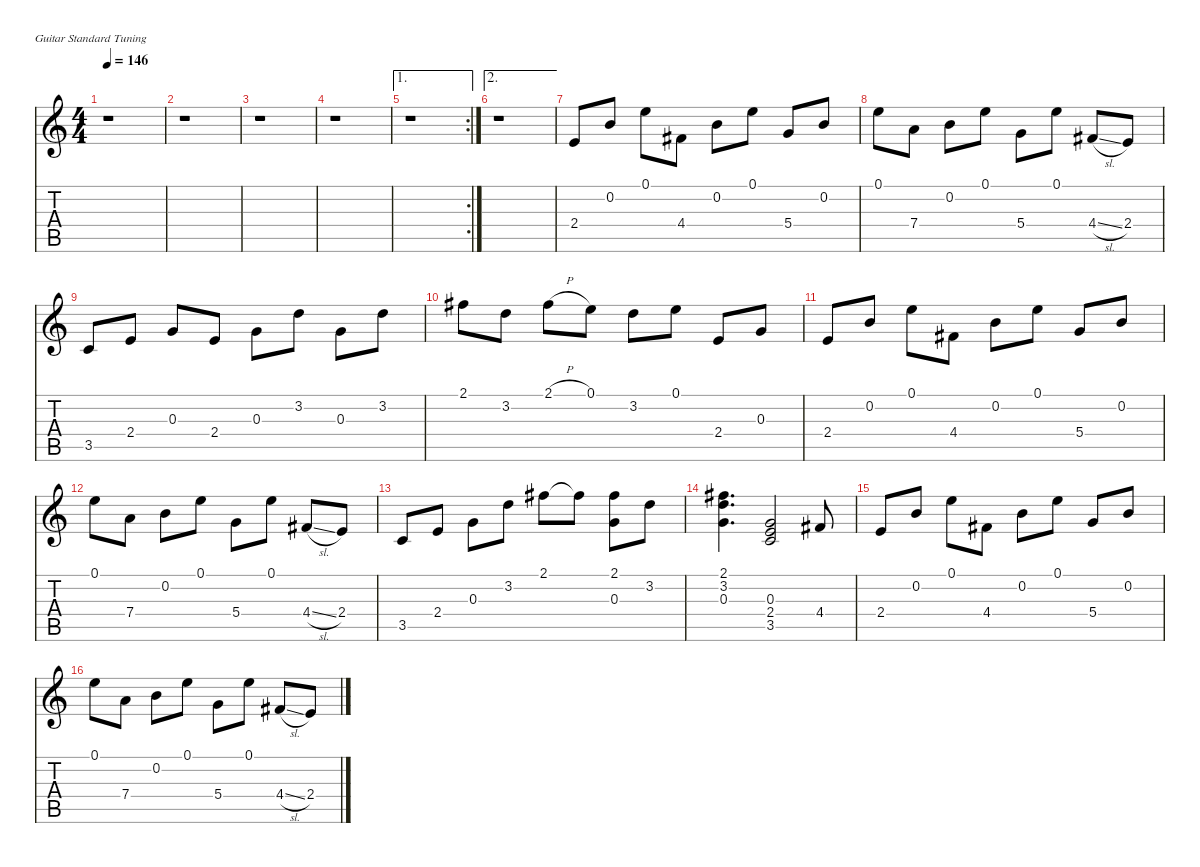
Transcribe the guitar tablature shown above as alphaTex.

\defaultSystemsLayout 4
\hideDynamics
\bracketExtendMode nobrackets
\singleTrackTrackNamePolicy hidden
\multiTrackTrackNamePolicy hidden
\firstSystemTrackNameMode fullname
\firstSystemTrackNameOrientation horizontal
\otherSystemsTrackNameOrientation horizontal
\track ("Guitar 2" "od.guit.") {instrument overdrivenguitar}
\staff {score tabs}
\tuning (E4 B3 G3 D3 A2 E2)
\ts (4 4)
\tempo 146
\clef g2
\ks c
r.1{dy f beam Down} |
r.1{beam Down} |
r.1{beam Down} |
r.1{beam Down} |
\ae 1
\rc 2
r.1{beam Down} |
\ae 2
r.1{beam Down} |
2.4.8{beam Up} 0.2.8{beam Up} 0.1.8{beam Down} 4.4{acc #}.8{beam Down} 0.2.8{beam Down} 0.1.8{beam Down} 5.4.8{beam Up} 0.2.8{beam Up} |
0.1.8{beam Down} 7.4.8{beam Down} 0.2.8{beam Down} 0.1.8{beam Down} 5.4.8{beam Down} 0.1.8{beam Down} 4.4{sl acc #}.8{beam Up} 2.4.8{beam Up} |
3.5.8{beam Up} 2.4.8{beam Up} 0.3.8{beam Up} 2.4.8{beam Up} 0.3.8{beam Down} 3.2.8{beam Down} 0.3.8{beam Down} 3.2.8{beam Down} |
2.1{acc #}.8{beam Down} 3.2.8{beam Down} 2.1{h acc #}.8{beam Down} 0.1.8{beam Down} 3.2.8{beam Down} 0.1.8{beam Down} 2.4.8{beam Up} 0.3.8{beam Up} |
2.4.8{beam Up} 0.2.8{beam Up} 0.1.8{beam Down} 4.4{acc #}.8{beam Down} 0.2.8{beam Down} 0.1.8{beam Down} 5.4.8{beam Up} 0.2.8{beam Up} |
0.1.8{beam Down} 7.4.8{beam Down} 0.2.8{beam Down} 0.1.8{beam Down} 5.4.8{beam Down} 0.1.8{beam Down} 4.4{sl acc #}.8{beam Up} 2.4.8{beam Up} |
3.5.8{beam Up} 2.4.8{beam Up} 0.3.8{beam Down} 3.2.8{beam Down} 2.1{acc #}.8{beam Down} 2.1{t acc #}.8{beam Down} (2.1{acc #} 0.3).8{beam Down} 3.2.8{beam Down} |
(2.1{acc #} 3.2 0.3).4{d beam Down} (0.3 2.4 3.5).2{beam Up} 4.4{acc #}.8{beam Up} |
2.4.8{beam Up} 0.2.8{beam Up} 0.1.8{beam Down} 4.4{acc #}.8{beam Down} 0.2.8{beam Down} 0.1.8{beam Down} 5.4.8{beam Up} 0.2.8{beam Up} |
0.1.8{beam Down} 7.4.8{beam Down} 0.2.8{beam Down} 0.1.8{beam Down} 5.4.8{beam Down} 0.1.8{beam Down} 4.4{sl acc #}.8{beam Up} 2.4.8{beam Up}
